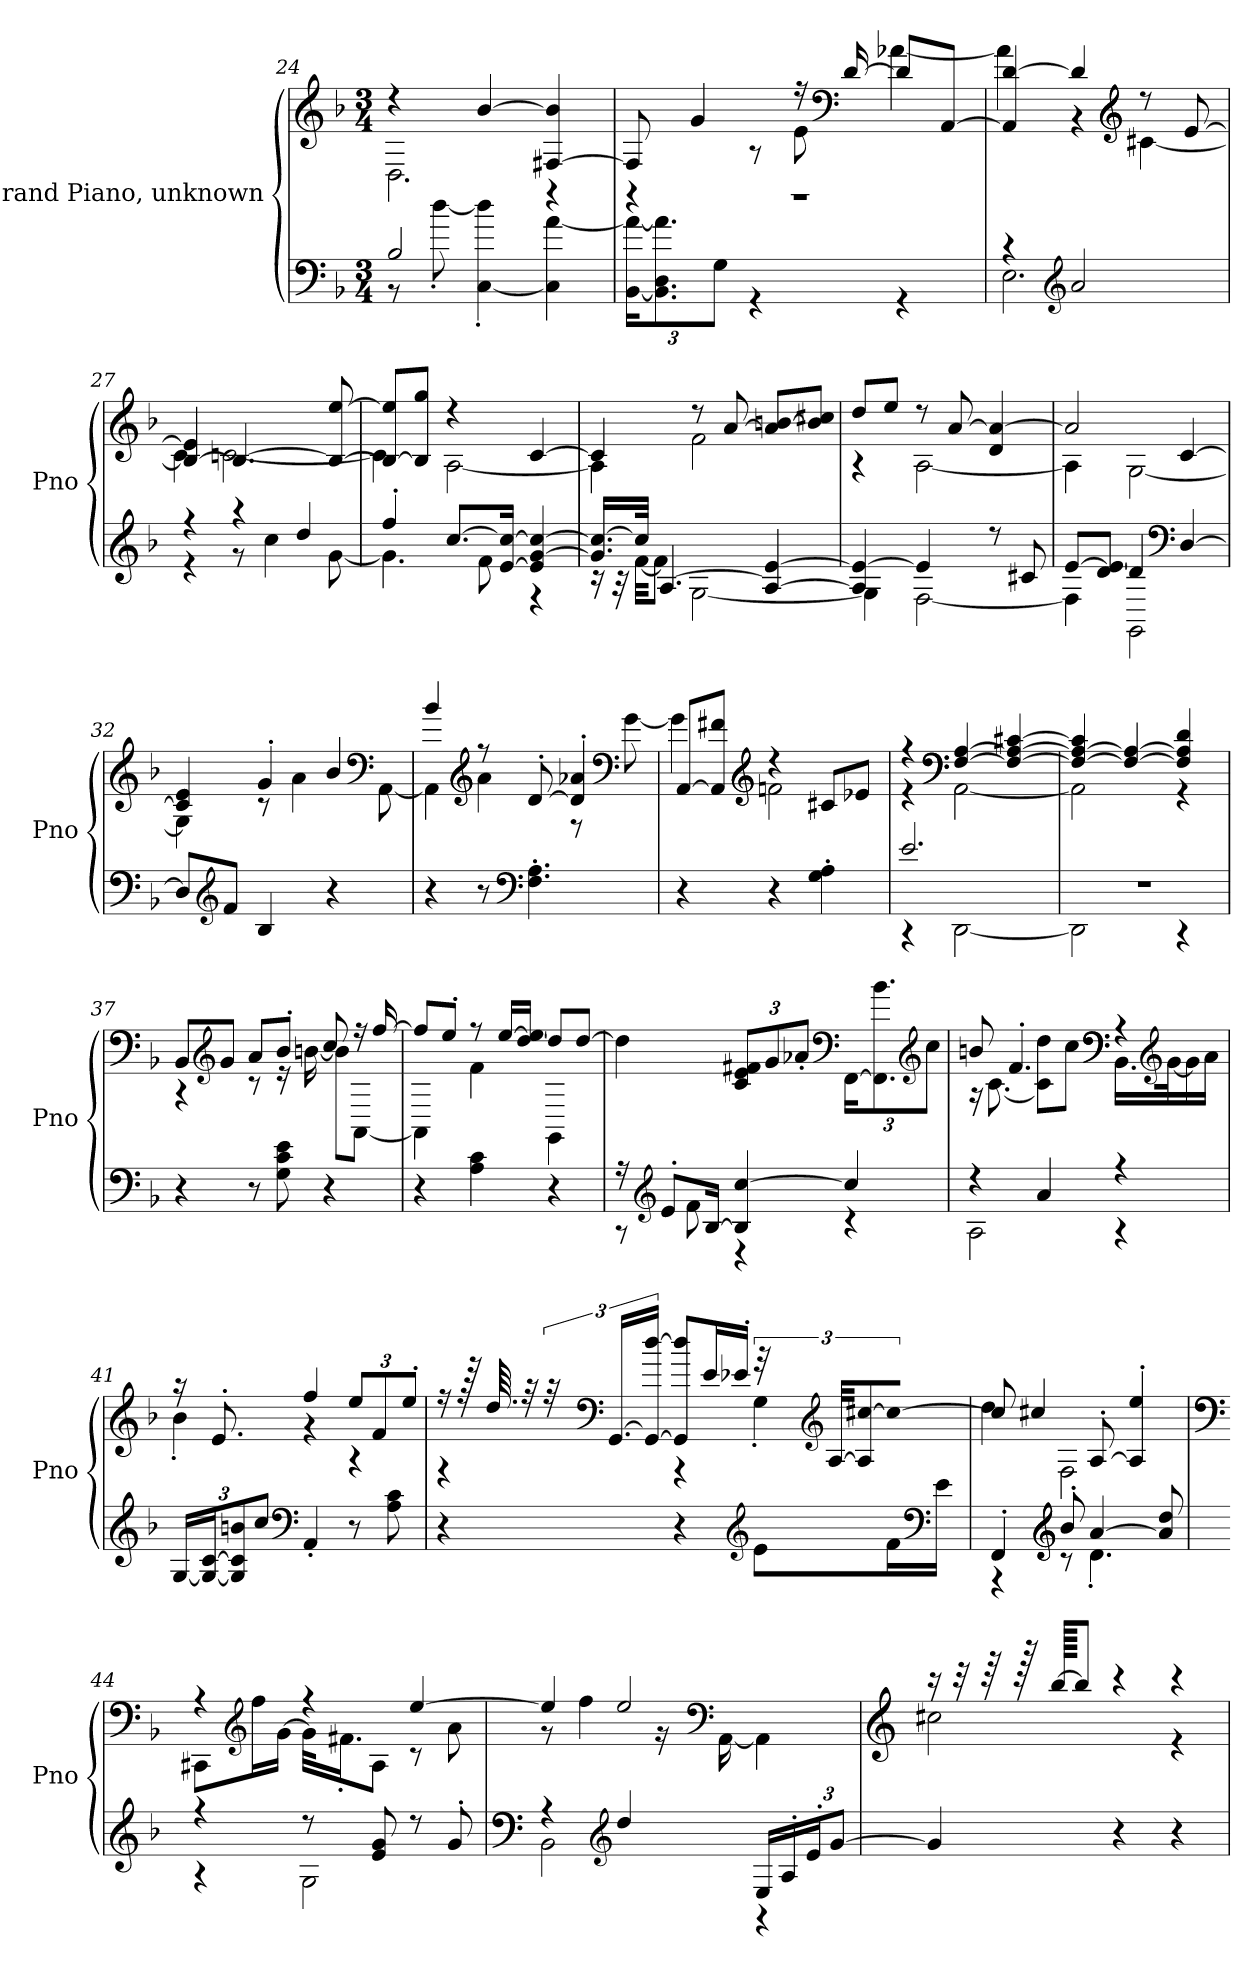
**kern	**kern
*part1	*part1
*staff2	*staff1
*I"Grand Piano, unknown	*
*I'Pno	*
*clefF4	*clefG2
*k[b-]	*k[b-]
*M3/4	*M3/4
=24	=24
*^	*^
2B-/	8r	4r	2.D\
.	[8dd'\	.	.
.	[4C\' 4dd\]'	[4b-/	.
4r	4C\] [4a\	[4F#X/ 4b-/]	.
=25	=25	=25	=25
*	*Xbrackettup	*	*
2.r	[24BB-\ 24a\_KL	8F#/]	4r
.	12.BB-\] 12.D\ 12.a\]	.	.
.	.	4g/	.
.	12G\J	.	.
.	4r	.	8r
.	.	16r	8e\
*	*	*clefF4	*
.	.	[16d/	.
.	4r	8d/L]	[4a-X\
.	.	[8AA/J	.
!!LO:PB:g=z	!!
=26	=26	=26	=26
4r	2.E\	4AA/] [4d/	4a-\]
*clefG2	*	*	*
2a/	.	4d/]	4r
*	*	*clefG2	*
.	.	8r	[4c#X\
.	.	[8e/	.
=27	=27	=27	=27
4r	4r	[4B-/ 4e/]	4c#\]
4r	8r	4.B-/_	[2cn\
.	4cc\	.	.
4dd/	.	.	.
.	[8g\	8B-/_ [8ee/	.
=28	=28	=28	=28
4ff'/	4.g\]	8B-/_ 8ee/]L	4c\]
.	.	8B-/] 8gg/J	.
[8.cc/L	.	4r	[2A\
.	8f\	.	.
[16e/ 16cc/_Jk	.	.	.
4e/] [4g/ 4cc/_	4r	[4c/	.
=29	=29	=29	=29
16.g/] 16.cc/_LL	16r	4c/]	4A\]
.	32r	.	.
32cc/JJk]	[32f\KKL	.	.
[4.A/	8f\J]	.	.
.	[2G\	8r	2f\
.	.	[8a/	.
4A/_ [4e/	.	8a/] [8bn/L	.
.	.	8b/] 8cc#X/J	.
!!LO:LB:g=z	!!
=30	=30	=30	=30
4A/] 4e/_	4G\]	8dd/L	4r
.	.	8ee/J	.
4e/]	[2F\	8r	[2A\
.	.	[8a/	.
8r	.	4d/ 4a/_	.
8c#X/	.	.	.
=31	=31	=31	=31
[8e/L	4F\]	2a/]	4A\]
[8d/ 8e/]J	.	.	.
4d/]	2GG\	.	[2G\
*clefF4	*	*	*
[4D/	.	[4c/	.
*v	*v	*	*
=32	=32	=32
8D/L]	4c/] 4e/	4G\]
*clefG2	*	*
8f/J	.	.
4B-/	4g'/	8r
.	.	4a\
4r	4b-/	.
*	*clefF4	*
.	.	[8AA\
=33	=33	=33
4r	4b-/	4AA\]
*	*clefG2	*
8r	8r	4a\
*clefF4	*	*
4.F\' 4.A\'	[8d'/	.
.	4d/]' 4a-X/'	8r
*	*clefF4	*
.	.	[8g\
!!LO:LB:g=z	!!
=34	=34	=34
4r	[8AA/L	4g\]
.	8AA/] 8f#X/J	.
*	*clefG2	*
4r	4r	2fn\
4G\' 4A\'	8c#X/L	.
.	8e-X/J	.
=35	=35	=35
*^	*	*
2.e/	4r	4r	4r
*	*	*clefF4	*
.	[2DD\	[4F/ [4A/	[2AA\
.	.	4F/_ 4A/_ [4c#X/	.
=36	=36	=36	=36
2.r	2DD\]	4F/_ 4A/_ 4c#/]	2AA\]
.	.	4F/_ 4A/_	.
.	4r	4F/] 4A/] 4d/	4r
*v	*v	*	*
=37	=37	=37
4r	8BB-/L	4r
*	*clefG2	*
.	8g/J	.
8r	8a/L	8r
8G\ 8c\ 8e\	8b-'/J	16r
.	.	[16bn\
4r	8cc/	8b\L]
.	16r	[8AA\J
.	[16ff/	.
=38	=38	=38
4r	8ff/L]	4AA\]
.	8ee'/J	.
4A\ 4c\	8r	4f\
.	[16ee/LL	.
.	[16dd/ 16ee/]JJ	.
4r	8dd/L]	4GG\
.	[8dd/J	.
*	*v	*v
!!LO:LB:g=z
=39	=39
*^	*
16r	8r	4dd\]
*clefG2	*	*
8e'/L	.	.
.	8f\	.
[16B-/Jk	.	.
*	*	*Xbrackettup
4B-/] [4cc/	4r	12c/ 12e/ 12f#X/L
.	.	12g/
.	.	12a-X'/J
*	*	*clefF4
4cc/]	4r	[24FF\KL
.	.	12.FF\] 12.b-\
*	*	*clefG2
.	.	12cc\J
=40	=40	=40
*	*	*^
4r	2A\	8bn/	16r
.	.	.	[8.c\
.	.	4.f'/	.
4a/	.	.	8c\] 8dd\L
.	.	.	8cc\J
*	*	*clefF4	*
4r	4r	4r	16.BB-\LL
*	*	*clefG2	*
.	.	.	[32g\K
.	.	.	16g\]
.	.	.	16a\JJ
*v	*v	*	*
=41	=41	=41
[24G/LL	16r	4b-'\
24G/_ [24c/J	.	.
.	8.e'/	.
12G/] 12c/] 12bn/	.	.
12cc/J	.	.
*clefF4	*	*
4AA'/	4ff/	4r
8r	12ee/L	4r
.	12f/	.
8A\ 8c\	.	.
.	12ee'/J	.
!!LO:LB:g=z	!!
=42	=42	=42
4r	16r	4r
.	128r	.
.	64.dd/	.
.	32r	.
*	*brackettup	*
.	48r	.
*	*clefF4	*
.	[24.GG/LL	.
.	24GG/_ [24dd/JJ	.
4r	8GG/] 8dd/]L	4r
.	16e/L	.
.	16e-X'/JJ	.
*clefG2	*	*
8e\L	48r	4G'\
*	*clefG2	*
.	[48A/KKL	.
.	12A/] [12cc#X/	.
16f\L	8cc#/J_	.
*clefF4	*	*
16e\JJ	.	.
=43	=43	=43
*^	*	*
4FF'/	4r	8cc#/]	4dd\
.	.	4cc#X/	.
*clefG2	*	*	*
8b-'/	8r	.	2F\
[4a/	4.d'\	[8A'/	.
.	.	4A/]' 4ee/'	.
8a/] 8dd/	.	.	.
!!LO:PB:g=z	!!
=44	=44	=44	=44
*	*	*clefF4	*
4r	4r	4r	8CC#X\L
*	*	*clefG2	*
.	.	.	16ff\L
.	.	.	[16g\JJ
8r	2G\	4r	32g\KLL]
.	.	.	16.f#X'\J
8e/ 8g/	.	.	8A\J
8r	.	[4ee/	8r
8g'/	.	.	8a\
=45	=45	=45	=45
*clefF4	*	*	*
4r	2BB-\	4ee/]	8r
.	.	.	4ff\
*clefG2	*	*	*
4dd/	.	2ee/	.
.	.	.	16r
*	*	*clefF4	*
.	.	.	[16AA\
16E/LL	4r	.	4AA\]
16A'/	.	.	.
24e'/J	.	.	.
[12g/J	.	.	.
*v	*v	*	*
=46	=46	=46
*	*clefG2	*
4g/]	16r	2cc#X\
.	32r	.
.	64r	.
.	128r	.
.	[128bb-/KKKKL	.
.	8bb-/J]	.
4r	4r	.
4r	4r	4r
*	*v	*v
=	=
*-	*-
